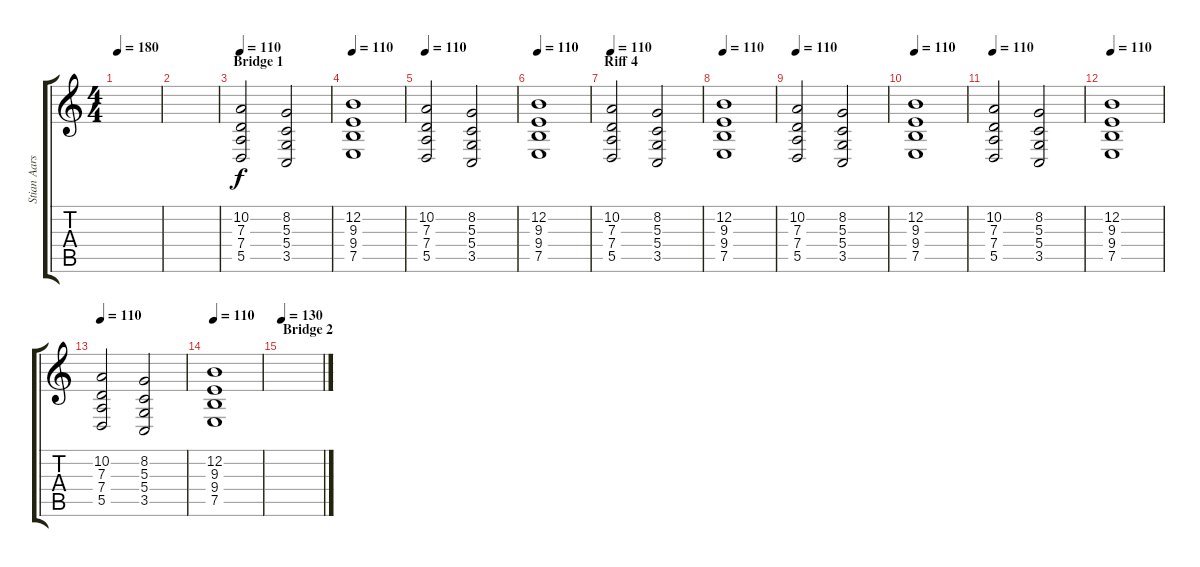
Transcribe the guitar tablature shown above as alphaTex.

\track ("Stian Aarstad" "Stian Aars") {instrument pad4choir}
\staff {score tabs}
\tuning (E4 B3 G3 D3 A2 E2) {hide}
\ts (4 4)
\tempo 180
\clef g2
\ks c
|
|
\section ("" "Bridge 1")
\tempo 110
(10.2 7.3 7.4 5.5).2{volume 10} (8.2 5.3 5.4 3.5).2 |
\tempo 110
(12.2 9.3 9.4 7.5).1{volume 10} |
\tempo 110
(10.2 7.3 7.4 5.5).2{volume 10} (8.2 5.3 5.4 3.5).2 |
\tempo 110
(12.2 9.3 9.4 7.5).1{volume 10} |
\section ("" "Riff 4")
\tempo 125
\tempo 110
(10.2 7.3 7.4 5.5).2{volume 10} (8.2 5.3 5.4 3.5).2 |
\tempo 110
(12.2 9.3 9.4 7.5).1{volume 10} |
\tempo 125
\tempo 110
(10.2 7.3 7.4 5.5).2{volume 10} (8.2 5.3 5.4 3.5).2 |
\tempo 110
(12.2 9.3 9.4 7.5).1{volume 10} |
\tempo 125
\tempo 110
(10.2 7.3 7.4 5.5).2{volume 10} (8.2 5.3 5.4 3.5).2 |
\tempo 110
(12.2 9.3 9.4 7.5).1{volume 10} |
\tempo 125
\tempo 110
(10.2 7.3 7.4 5.5).2{volume 10} (8.2 5.3 5.4 3.5).2 |
\tempo 110
(12.2 9.3 9.4 7.5).1{volume 10} |
\section ("" "Bridge 2")
\tempo 130
